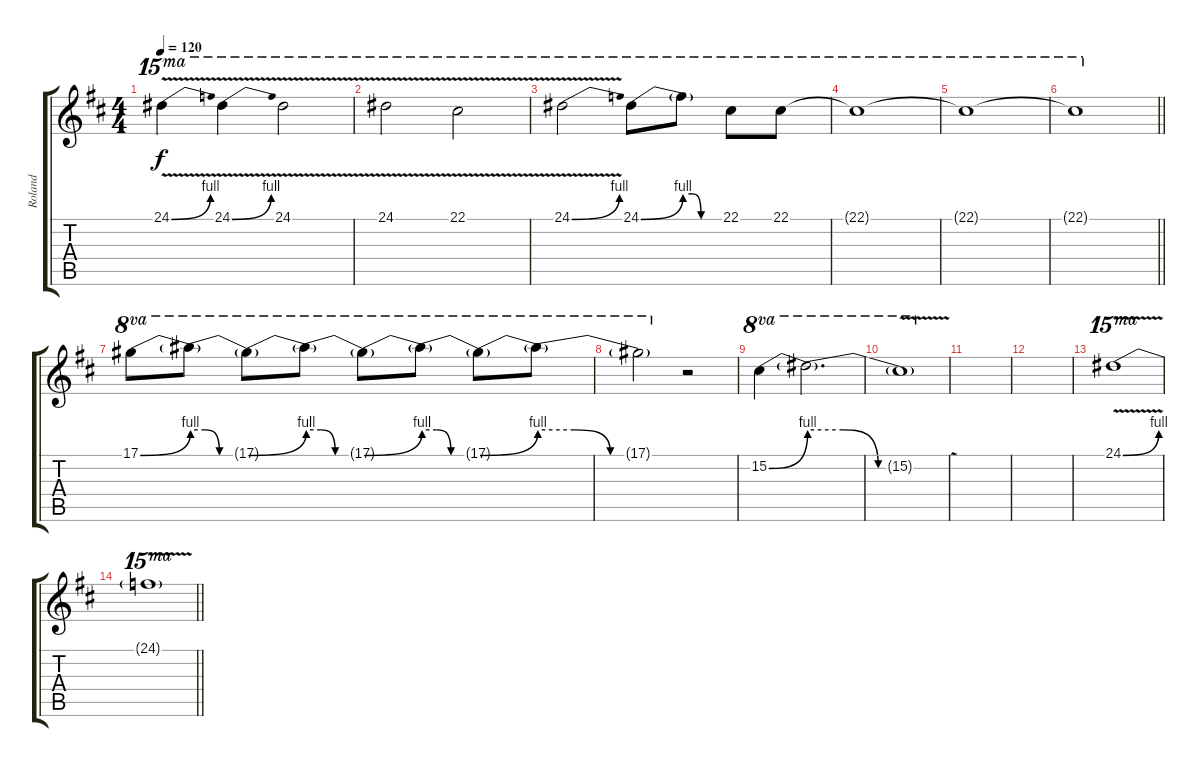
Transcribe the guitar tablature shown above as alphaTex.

\track ("Roland" "Roland") {instrument distortionguitar}
\staff {score tabs}
\tuning (Eb4 Bb3 Gb3 Db3 Ab2 Eb2) {hide}
\ts (4 4)
\tempo 120
\clef g2
\ks bminor
24.1{be (bend 0 0 60 4) v}.4{ot 15ma dy f} 24.1{be (bend 0 0 60 4) v}.4{ot 15ma} 24.1{v}.2{ot 15ma} |
24.1{v}.2{ot 15ma} 22.1{v}.2{ot 15ma} |
24.1{be (bend 0 0 60 4) v}.2{ot 15ma} 24.1{be (bend 0 0 60 4)}.8{ot 15ma} 24.1{be (custom 0 4 15 4 30 0 60 0) t}.8{ot 15ma} 22.1.8{ot 15ma} 22.1.8{ot 15ma} |
22.1{t}.1{ot 15ma} |
22.1{t}.1{ot 15ma} |
\barLineRight lightlight
22.1{t}.1{ot 15ma} |
17.1{be (bend 0 0 60 4)}.8{ot 8va} 17.1{be (custom 0 4 15 4 30 0 60 0) t}.8{ot 8va} 17.1{be (bend 0 0 60 4) t}.8{ot 8va} 17.1{be (custom 0 4 15 4 30 0 60 0) t}.8{ot 8va} 17.1{be (bend 0 0 60 4) t}.8{ot 8va} 17.1{be (custom 0 4 15 4 30 0 60 0) t}.8{ot 8va} 17.1{be (bend 0 0 60 4) t}.8{ot 8va} 17.1{be (custom 0 4 15 4 30 0 60 0) t}.8{ot 8va} |
17.1{t}.2{ot 8va} r.2 |
15.2{be (bend 0 0 60 4)}.4{ot 8va} 15.2{be (custom 0 4 15 4 30 0 60 0) t}.2{d ot 8va} |
15.2{v t}.1{ot 8va} |
|
|
24.1{be (bend 0 0 60 4) v}.1{ot 15ma} |
\barLineRight lightlight
24.1{t}.1{ot 15ma}
